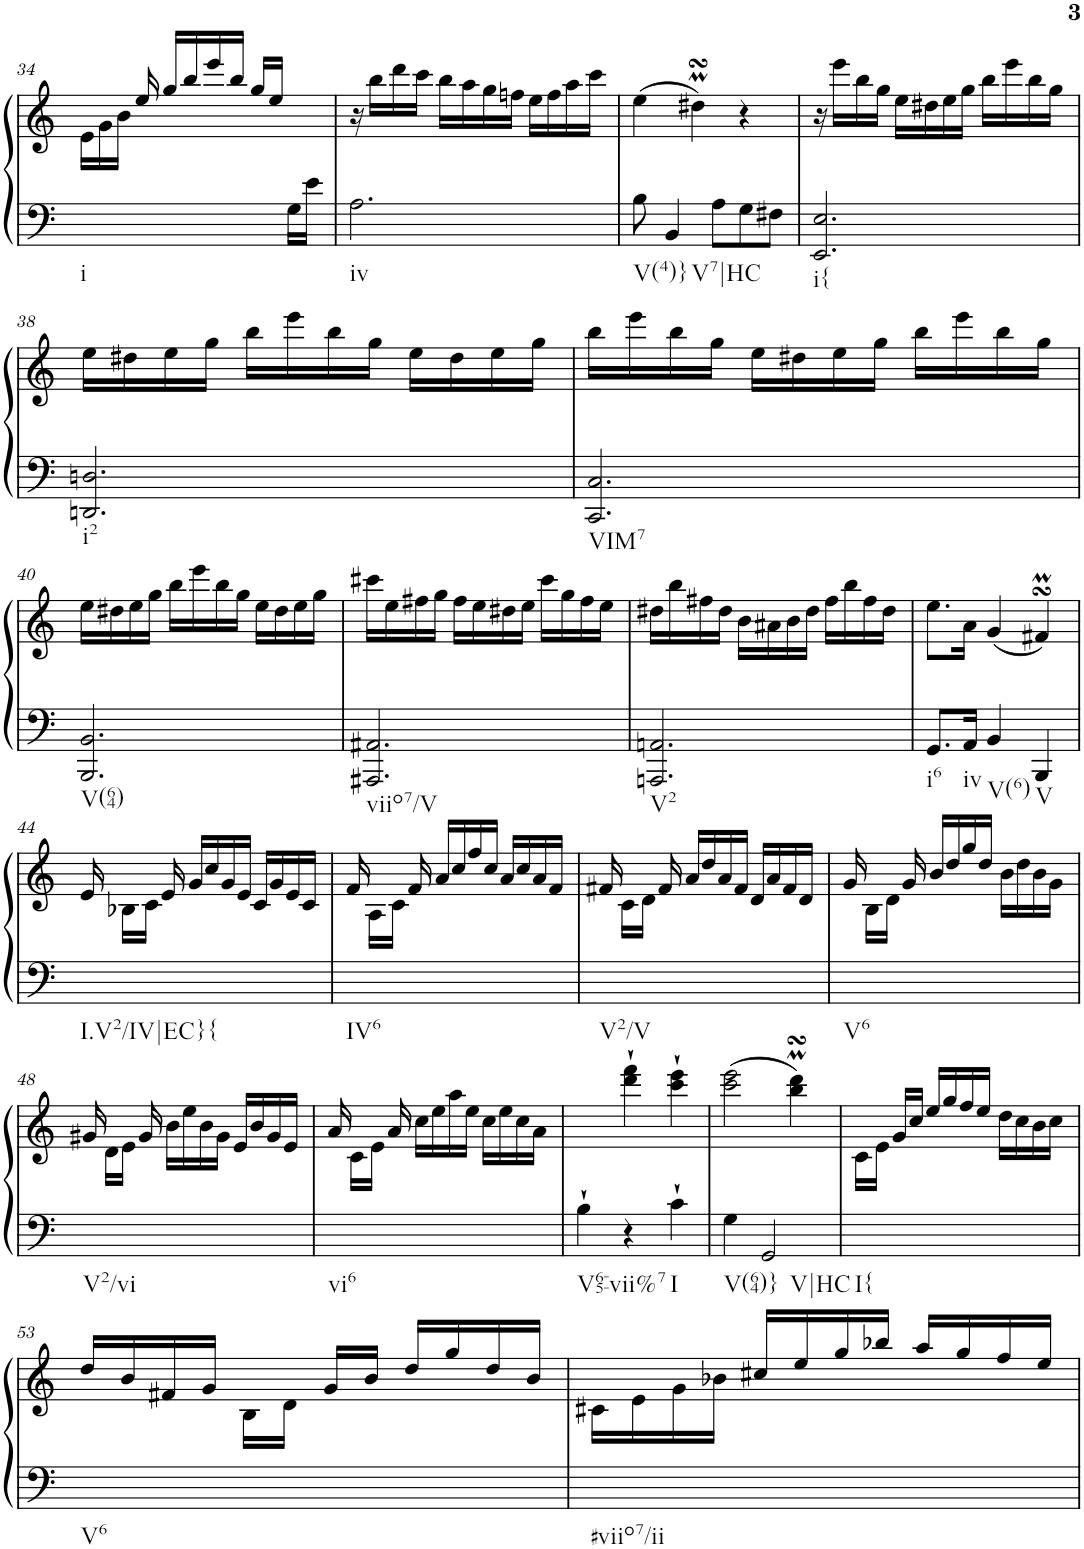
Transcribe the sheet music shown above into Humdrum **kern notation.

**kern	**kern
*part1	*part1
*staff2	*staff1
*I"Harpsichord	*
*I'Hch.	*
!!LO:PB:g=z
*clefF4	*clefG2
*k[]	*k[]
*M3/4	*M3/4
=34	=34
*^	*
!LO:TX:b:t=i	!	!
8ryy	2.ryy	16e\LL
.	.	16g\
.	.	16b\JJ
.	.	16ee/
.	.	16gg/LL
.	.	16bb/
.	.	16eee/
.	.	16bb/JJ
.	.	16gg/LL
.	.	16ee/JJ
16G\LL	.	8ryy
16e\JJ	.	.
*v	*v	*
=35	=35
!LO:TX:b:t=iv	!
2.A\	16r
.	16bb\LL
.	16ddd\
.	16ccc\JJ
.	16bb\LL
.	16aa\
.	16gg\
.	16ffn\JJ
.	16ee\LL
.	16ff\
.	16aa\
.	16ccc\JJ
=36	=36
!LO:TX:b:t=V(4)}	!
8B\	(>4ee\
!LO:TX:b:t=V7|HC	!
4BB/	.
.	4dd#XmsSsS\)
8A\L	.
8G\	4r
8F#X\J	.
=37	=37
!LO:TX:b:t=i{	!
2.EE/ 2.E/	16r
.	16eee\LL
.	16bb\
.	16gg\JJ
.	16ee\LL
.	16dd#X\
.	16ee\
.	16gg\JJ
.	16bb\LL
.	16eee\
.	16bb\
.	16gg\JJ
!!LO:LB:g=z
=38	=38
!LO:TX:b:t=i2	!
2.DDn/ 2.Dn/	16ee\LL
.	16dd#X\
.	16ee\
.	16gg\JJ
.	16bb\LL
.	16eee\
.	16bb\
.	16gg\JJ
.	16ee\LL
.	16dd#\
.	16ee\
.	16gg\JJ
=39	=39
!LO:TX:b:t=VIM7	!
2.CC/ 2.C/	16bb\LL
.	16eee\
.	16bb\
.	16gg\JJ
.	16ee\LL
.	16dd#X\
.	16ee\
.	16gg\JJ
.	16bb\LL
.	16eee\
.	16bb\
.	16gg\JJ
!!LO:LB:g=z
=40	=40
!LO:TX:b:t=V(64)	!
2.BBB/ 2.BB/	16ee\LL
.	16dd#X\
.	16ee\
.	16gg\JJ
.	16bb\LL
.	16eee\
.	16bb\
.	16gg\JJ
.	16ee\LL
.	16dd#\
.	16ee\
.	16gg\JJ
=41	=41
!LO:TX:b:t=viio7/V	!
2.AAA#X/ 2.AA#X/	16ccc#X\LL
.	16ee\
.	16ff#X\
.	16gg\JJ
.	16ff#\LL
.	16ee\
.	16dd#X\
.	16ee\JJ
.	16ccc#\LL
.	16gg\
.	16ff#\
.	16ee\JJ
=42	=42
!LO:TX:b:t=V2	!
2.AAAn/ 2.AAn/	16dd#X\LL
.	16bb\
.	16ff#X\
.	16dd#\JJ
.	16b\LL
.	16a#X\
.	16b\
.	16dd#\JJ
.	16ff#\LL
.	16bb\
.	16ff#\
.	16dd#\JJ
=43	=43
!LO:TX:b:t=i6	!
8.GG/L	8.ee\L
!LO:TX:b:t=iv	!
16AA/Jk	16a\Jk
!LO:TX:b:t=V(6)	!
4BB/	(<4g/
!LO:TX:b:t=V	!
4BBB/	4f#XsSsSm/)
!!LO:LB:g=z
=44	=44
!LO:TX:b:t=I.V2/IV|EC}{	!
2.ryy	16e/
.	16B-X\LL
.	16c\JJ
.	16e/
.	16g/LL
.	16cc/
.	16g/
.	16e/JJ
.	16c/LL
.	16g/
.	16e/
.	16c/JJ
=45	=45
!LO:TX:b:t=IV6	!
2.ryy	16f/
.	16A\LL
.	16c\JJ
.	16f/
.	16a/LL
.	16cc/
.	16ff/
.	16cc/JJ
.	16a/LL
.	16cc/
.	16a/
.	16f/JJ
=46	=46
!LO:TX:b:t=V2/V	!
2.ryy	16f#X/
.	16c\LL
.	16d\JJ
.	16f#/
.	16a/LL
.	16dd/
.	16a/
.	16f#/JJ
.	16d/LL
.	16a/
.	16f#/
.	16d/JJ
=47	=47
!LO:TX:b:t=V6	!
2.ryy	16g/
.	16B\LL
.	16d\JJ
.	16g/
.	16b/LL
.	16dd/
.	16gg/
.	16dd/JJ
.	16b\LL
.	16dd\
.	16b\
.	16g\JJ
!!LO:LB:g=z
=48	=48
!LO:TX:b:t=V2/vi	!
2.ryy	16g#X/
.	16d\LL
.	16e\JJ
.	16g#/
.	16b\LL
.	16ee\
.	16b\
.	16g#\JJ
.	16e/LL
.	16b/
.	16g#/
.	16e/JJ
=49	=49
!LO:TX:b:t=vi6	!
2.ryy	16a/
.	16c\LL
.	16e\JJ
.	16a/
.	16cc\LL
.	16ee\
.	16aa\
.	16ee\JJ
.	16cc\LL
.	16ee\
.	16cc\
.	16a\JJ
=50	=50
!LO:TX:b:t=V65-vii%7	!
4B`\	4ryy
4r	4ddd\` 4fff\`
!LO:TX:b:t=I	!
4c`\	4ccc\` 4eee\`
=51	=51
!LO:TX:b:t=V(64)}	!
4G\	(>2ccc\ 2eee\
!LO:TX:b:t=V|HC	!
2GG/	.
.	4bb\MsSSs 4ddd\MsSSs)
=52	=52
!LO:TX:b:t=I{	!
2.ryy	16c\LL
.	16e\JJ
.	16g/LL
.	16cc/JJ
.	16ee/LL
.	16gg/
.	16ff/
.	16ee/JJ
.	16dd\LL
.	16cc\
.	16b\
.	16cc\JJ
!!LO:LB:g=z
=53	=53
!LO:TX:b:t=V6	!
2.ryy	16dd/LL
.	16b/
.	16f#X/
.	16g/JJ
.	16B\LL
.	16d\JJ
.	16g/LL
.	16b/JJ
.	16dd/LL
.	16gg/
.	16dd/
.	16b/JJ
=54	=54
!LO:TX:b:t=#viio7/ii	!
2.ryy	16c#X\LL
.	16e\
.	16g\
.	16b-X\JJ
.	16cc#X/LL
.	16ee/
.	16gg/
.	16bb-X/JJ
.	16aa/LL
.	16gg/
.	16ff/
.	16ee/JJ
=	=
*-	*-
